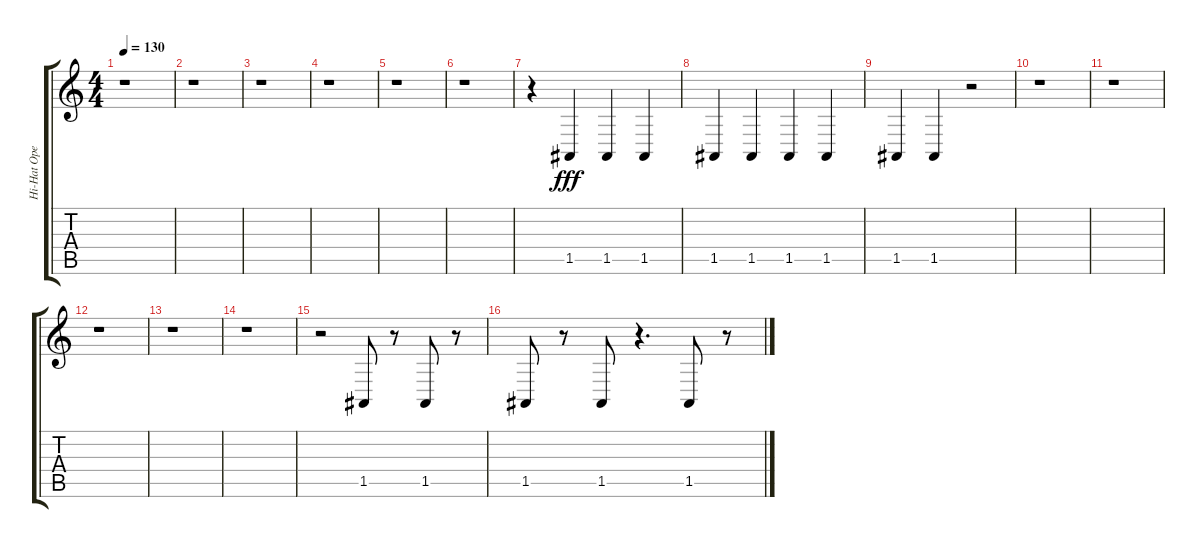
\track ("Hi-Hat Open" "Hi-Hat Ope") {instrument acousticgrandpiano}
\staff {score tabs}
\tuning (E4 B3 G3 D3 A2 E2) {hide}
\ts (4 4)
\tempo 130
\clef g2
\ks c
r.1{dy fff} |
r.1 |
r.1 |
r.1 |
r.1 |
r.1 |
r.4 1.5.4 1.5.4 1.5.4 |
1.5.4 1.5.4 1.5.4 1.5.4 |
1.5.4 1.5.4 r.2 |
r.1 |
r.1 |
r.1 |
r.1 |
r.1 |
r.2 1.5.8 r.8 1.5.8 r.8 |
1.5.8 r.8 1.5.8 r.4{d} 1.5.8 r.8
